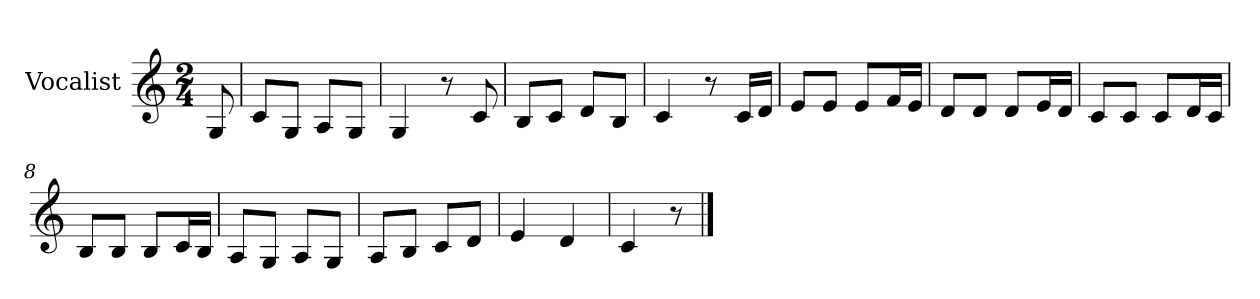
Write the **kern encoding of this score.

**kern
*part1
*staff1
*I"Vocalist
*k[]
*C:
*M2/4
=
8G
=1
8cL
8GJ
8AL
8GJ
=2
4G
8r
8c
=3
8BL
8cJ
8dL
8BJ
=4
4c
8r
16cLL
16dJJ
=5
8eL
8eJ
8eL
16fL
16eJJ
=6
8dL
8dJ
8dL
16eL
16dJJ
=7
8cL
8cJ
8cL
16dL
16cJJ
=8
8BL
8BJ
8BL
16cL
16BJJ
=9
8AL
8GJ
8AL
8GJ
=10
8AL
8BJ
8cL
8dJ
=11
4e
4d
=12
4c
8r
==
*-
